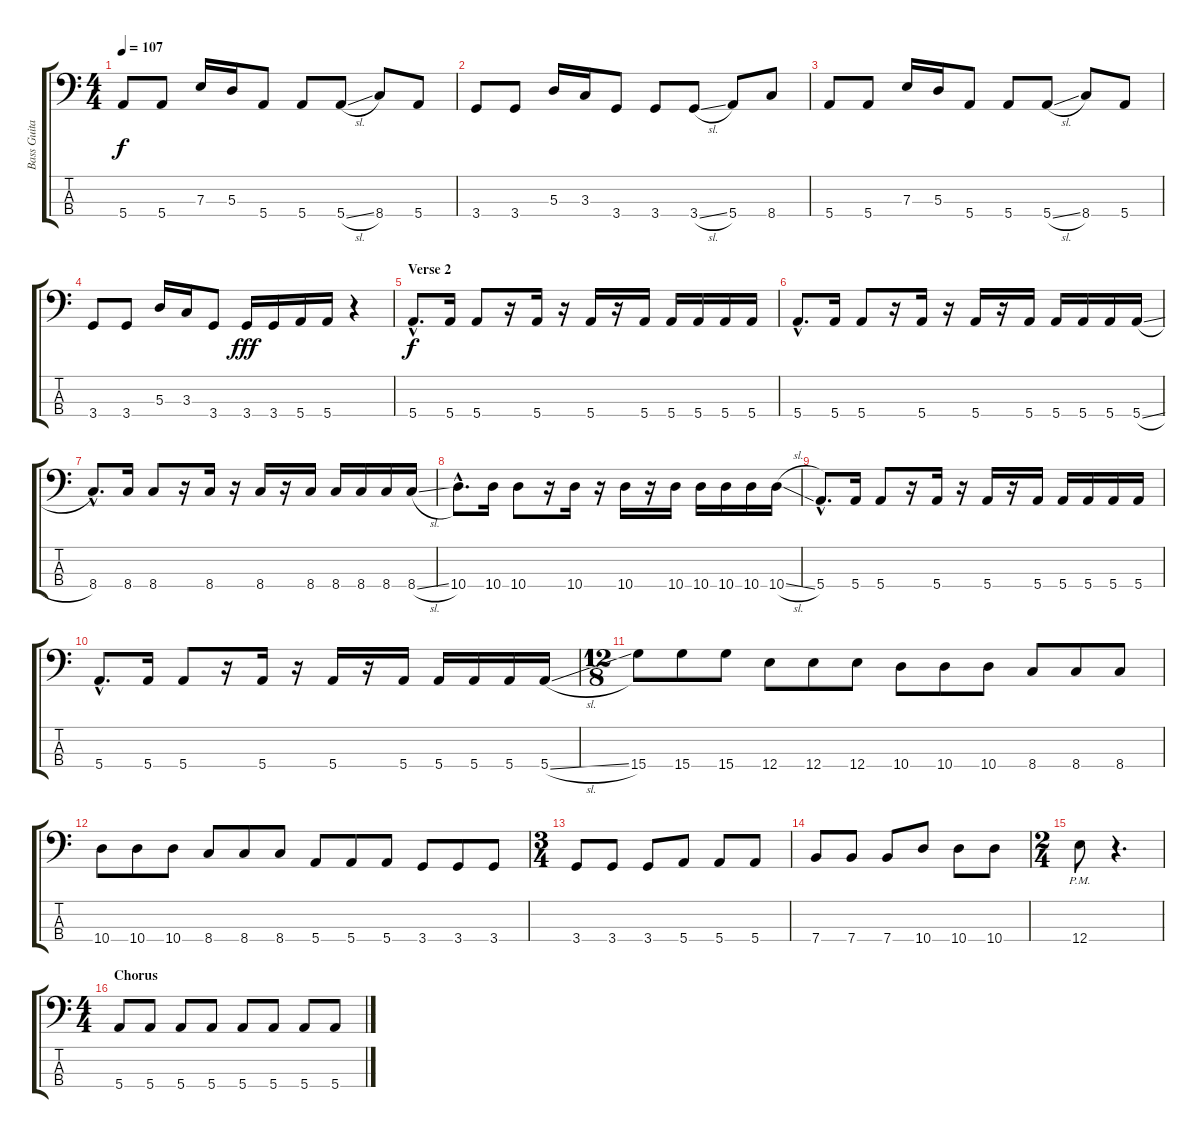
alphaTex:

\track ("Bass Guitar" "Bass Guita") {instrument electricbassfinger}
\staff {score tabs}
\tuning (G2 D2 A1 E1) {hide}
\ts (4 4)
\tempo 107
\clef f4
\ks c
5.4.8{dy f} 5.4.8 7.3.16 5.3.16 5.4.8 5.4.8 5.4{sl}.8 8.4.8 5.4.8 |
3.4.8 3.4.8 5.3.16 3.3.16 3.4.8 3.4.8 3.4{sl}.8 5.4.8 8.4.8 |
5.4.8 5.4.8 7.3.16 5.3.16 5.4.8 5.4.8 5.4{sl}.8 8.4.8 5.4.8 |
3.4.8 3.4.8 5.3.16 3.3.16 3.4.8 3.4.16{dy fff} 3.4.16 5.4.16 5.4.16 r.4 |
\section ("" "Verse 2")
5.4{hac}.8{d dy f volume 16} 5.4.16 5.4.8 r.16 5.4.16 r.16 5.4.16 r.16 5.4.16 5.4.16 5.4.16 5.4.16 5.4.16 |
5.4{hac}.8{d} 5.4.16 5.4.8 r.16 5.4.16 r.16 5.4.16 r.16 5.4.16 5.4.16 5.4.16 5.4.16 5.4{sl}.16 |
8.4{hac}.8{d} 8.4.16 8.4.8 r.16 8.4.16 r.16 8.4.16 r.16 8.4.16 8.4.16 8.4.16 8.4.16 8.4{sl}.16 |
10.4{hac}.8{d} 10.4.16 10.4.8 r.16 10.4.16 r.16 10.4.16 r.16 10.4.16 10.4.16 10.4.16 10.4.16 10.4{sl}.16 |
5.4{hac}.8{d} 5.4.16 5.4.8 r.16 5.4.16 r.16 5.4.16 r.16 5.4.16 5.4.16 5.4.16 5.4.16 5.4.16 |
5.4{hac}.8{d} 5.4.16 5.4.8 r.16 5.4.16 r.16 5.4.16 r.16 5.4.16 5.4.16 5.4.16 5.4.16 5.4{sl}.16 |
\ts (12 8)
15.4.8 15.4.8 15.4.8 12.4.8 12.4.8 12.4.8 10.4.8 10.4.8 10.4.8 8.4.8 8.4.8 8.4.8 |
10.4.8 10.4.8 10.4.8 8.4.8 8.4.8 8.4.8 5.4.8 5.4.8 5.4.8 3.4.8 3.4.8 3.4.8 |
\ts (3 4)
3.4.8 3.4.8 3.4.8 5.4.8 5.4.8 5.4.8 |
7.4.8 7.4.8 7.4.8 10.4.8 10.4.8 10.4.8 |
\ts (2 4)
12.4{pm}.8 r.4{d} |
\ts (4 4)
\section ("" "Chorus ")
5.4.8 5.4.8 5.4.8 5.4.8 5.4.8 5.4.8 5.4.8 5.4.8
